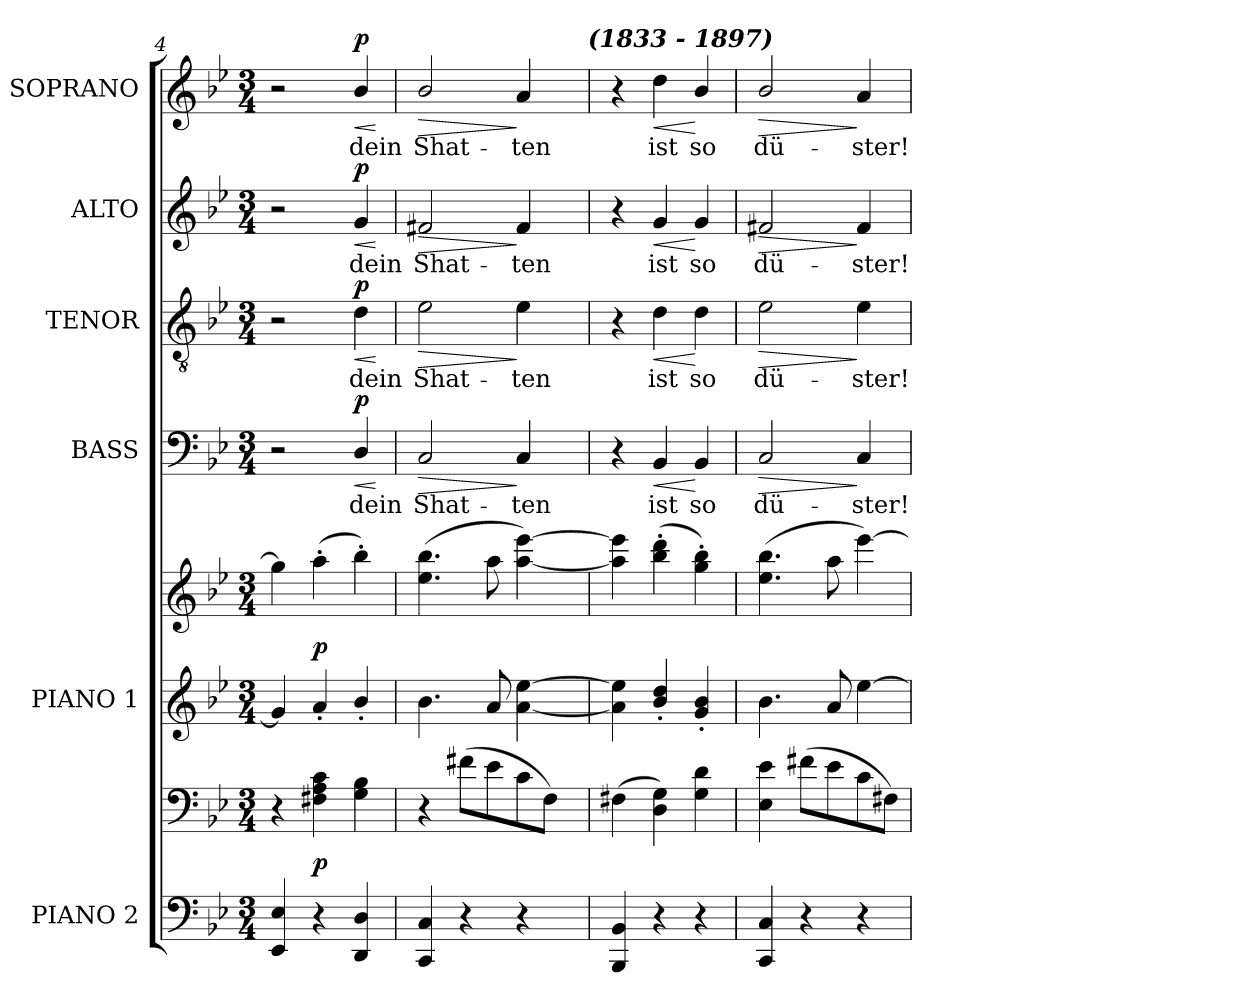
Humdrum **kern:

**kern	**kern	**dynam	**kern	**kern	**dynam	**kern	**text	**dynam	**kern	**text	**dynam	**kern	**text	**dynam	**kern	**text	**dynam
*part6	*part6	*part6	*part5	*part5	*part5	*part4	*part4	*part4	*part3	*part3	*part3	*part2	*part2	*part2	*part1	*part1	*part1
*staff8	*staff7	*staff7/8	*staff6	*staff5	*staff5/6	*staff4	*staff4	*staff4	*staff3	*staff3	*staff3	*staff2	*staff2	*staff2	*staff1	*staff1	*staff1
*I"PIANO 2	*	*	*I"PIANO 1	*	*	*I"BASS	*	*	*I"TENOR	*	*	*I"ALTO	*	*	*I"SOPRANO	*	*
*I'Pno.	*	*	*I'Pno.	*	*	*I'B.	*	*	*I'T.	*	*	*I'A.	*	*	*I'S.	*	*
*clefF4	*clefF4	*	*clefG2	*clefG2	*	*clefF4	*	*	*clefGv2	*	*	*clefG2	*	*	*clefG2	*	*
*	*	*	*	*	*	*	*	*	*ITrd7c12	*	*	*	*	*	*	*	*
*k[b-e-]	*k[b-e-]	*	*k[b-e-]	*k[b-e-]	*	*k[b-e-]	*	*	*k[b-e-]	*	*	*k[b-e-]	*	*	*k[b-e-]	*	*
*B-:	*B-:	*	*B-:	*B-:	*	*B-:	*	*	*B-:	*	*	*B-:	*	*	*B-:	*	*
*M3/4	*M3/4	*	*M3/4	*M3/4	*	*M3/4	*	*	*M3/4	*	*	*M3/4	*	*	*M3/4	*	*
=4	=4	=4	=4	=4	=4	=4	=4	=4	=4	=4	=4	=4	=4	=4	=4	=4	=4
4EE-i/ 4E-i	4r	.	4gi/]	4ggi\]	.	2r	.	.	2r	.	.	2r	.	.	2r	.	.
4r	4F#Xi\ 4Ai 4ci	p	4a'i/	(4aa'i\	p	.	.	.	.	.	.	.	.	.	.	.	.
!	!	!	!	!	!	!	!LO:LY:b:color=#000000	!LO:HP:b	!	!	!	!	!	!	!	!	!
!	!	!	!	!	!	!	!	!	!	!LO:LY:b:color=#000000	!LO:HP:b	!	!	!	!	!	!
!	!	!	!	!	!	!	!	!	!	!	!	!	!LO:LY:b:color=#000000	!LO:HP:b	!	!	!
!	!	!	!	!	!	!	!	!	!	!	!	!	!	!	!	!LO:LY:b:color=#000000	!LO:HP:b
4DDi/ 4Di	4Gi\ 4B-i	.	4b-'i/	4bb-'i\)	.	4Di/	dein	< p	4Di\	dein	< p	4gi/	dein	< p	4b-i/	dein	< p
.	.	.	.	.	.	.	.	[	.	.	[	.	.	[	.	.	[
=5	=5	=5	=5	=5	=5	=5	=5	=5	=5	=5	=5	=5	=5	=5	=5	=5	=5
!	!	!	!	!	!	!	!LO:LY:b:color=#000000	!LO:HP:b	!	!	!	!	!	!	!	!	!
!	!	!	!	!	!	!	!	!	!	!LO:LY:b:color=#000000	!LO:HP:b	!	!	!	!	!	!
!	!	!	!	!	!	!	!	!	!	!	!	!	!LO:LY:b:color=#000000	!LO:HP:b	!	!	!
!	!	!	!	!	!	!	!	!	!	!	!	!	!	!	!	!LO:LY:b:color=#000000	!LO:HP:b
*	*	*	*	*	*	*	*	*	*	*	*	*	*	*	*^	*	*
4CCi/ 4Ci	4r	.	4.b-i\	(4.ee-i\ 4.bb-i	.	2Ci/	Shat-	>	2E-i\	Shat-	>	2f#Xi/	Shat-	>	2b-i/	2ryy	Shat-	>
4r	(8f#Xi\L	.	.	.	.	.	.	.	.	.	.	.	.	.	.	.	.	.
.	8e-i\	.	8ai/	8aai\	.	.	.	.	.	.	.	.	.	.	.	.	.	.
!	!	!	!	!	!	!	!LO:LY:b:color=#000000	!	!	!	!	!	!	!	!	!	!	!
!	!	!	!	!	!	!	!	!	!	!LO:LY:b:color=#000000	!	!	!	!	!	!	!	!
!	!	!	!	!	!	!	!	!	!	!	!	!	!LO:LY:b:color=#000000	!	!	!	!	!
!	!	!	!	!	!	!	!	!	!	!	!	!	!	!	!	!	!LO:LY:b:color=#000000	!
4r	8ci\	.	[4ai\ [4ee-i	[4aai\ [4eee-i)	.	4Ci/	-ten	]	4E-i\	-ten	]	4f#i/	-ten	]	4ai/	8ryy	-ten	]
.	8Fi\J)	.	.	.	.	.	.	.	.	.	.	.	.	.	.	16ryy	.	.
.	.	.	.	.	.	.	.	.	.	.	.	.	.	.	.	32ryy	.	.
.	.	.	.	.	.	.	.	.	.	.	.	.	.	.	.	64ryy	.	.
.	.	.	.	.	.	.	.	.	.	.	.	.	.	.	.	128...ryy	.	.
!	!	!	!	!	!	!	!	!	!	!	!	!	!	!	!	!LO:TX:a:Bi:t=(1833 - 1897)	!	!
.	.	.	.	.	.	.	.	.	.	.	.	.	.	.	.	1024ryy	.	.
*	*	*	*	*	*	*	*	*	*	*	*	*	*	*	*v	*v	*	*
=6	=6	=6	=6	=6	=6	=6	=6	=6	=6	=6	=6	=6	=6	=6	=6	=6	=6
4BBB-i/ 4BB-i	(4F#Xi\	.	4ai\] 4ee-i]	4aai\] 4eee-i]	.	4r	.	.	4r	.	.	4r	.	.	4r	.	.
!	!	!	!	!	!	!	!LO:LY:b:color=#000000	!LO:HP:b	!	!	!	!	!	!	!	!	!
!	!	!	!	!	!	!	!	!	!	!LO:LY:b:color=#000000	!LO:HP:b	!	!	!	!	!	!
!	!	!	!	!	!	!	!	!	!	!	!	!	!LO:LY:b:color=#000000	!LO:HP:b	!	!	!
!	!	!	!	!	!	!	!	!	!	!	!	!	!	!	!	!LO:LY:b:color=#000000	!LO:HP:b
4r	4Di\ 4Gi)	.	4b-i/' 4ddi'	(4bb-i\' 4dddi'	.	4BB-i/	ist	<	4Di\	ist	<	4gi/	ist	<	4ddi\	ist	<
!	!	!	!	!	!	!	!LO:LY:b:color=#000000	!	!	!	!	!	!	!	!	!	!
!	!	!	!	!	!	!	!	!	!	!LO:LY:b:color=#000000	!	!	!	!	!	!	!
!	!	!	!	!	!	!	!	!	!	!	!	!	!LO:LY:b:color=#000000	!	!	!	!
!	!	!	!	!	!	!	!	!	!	!	!	!	!	!	!	!LO:LY:b:color=#000000	!
4r	4Gi\ 4di	.	4gi/' 4b-i'	4ggi\' 4bb-i')	.	4BB-i/	so	[	4Di\	so	[	4gi/	so	[	4b-i/	so	[
!!LO:LB:g=z
=7	=7	=7	=7	=7	=7	=7	=7	=7	=7	=7	=7	=7	=7	=7	=7	=7	=7
!	!	!	!	!	!	!	!LO:LY:b:color=#000000	!LO:HP:b	!	!	!	!	!	!	!	!	!
!	!	!	!	!	!	!	!	!	!	!LO:LY:b:color=#000000	!LO:HP:b	!	!	!	!	!	!
!	!	!	!	!	!	!	!	!	!	!	!	!	!LO:LY:b:color=#000000	!LO:HP:b	!	!	!
!	!	!	!	!	!	!	!	!	!	!	!	!	!	!	!	!LO:LY:b:color=#000000	!LO:HP:b
4CCi/ 4Ci	4E-i\ 4e-i	.	4.b-i\	(4.ee-i\ 4.bb-i	.	2Ci/	dü-	>	2E-i\	dü-	>	2f#Xi/	dü-	>	2b-i/	dü-	>
4r	(8f#Xi\L	.	.	.	.	.	.	.	.	.	.	.	.	.	.	.	.
.	8e-i\	.	8ai/	8aai\	.	.	.	.	.	.	.	.	.	.	.	.	.
!	!	!	!	!	!	!	!LO:LY:b:color=#000000	!	!	!	!	!	!	!	!	!	!
!	!	!	!	!	!	!	!	!	!	!LO:LY:b:color=#000000	!	!	!	!	!	!	!
!	!	!	!	!	!	!	!	!	!	!	!	!	!LO:LY:b:color=#000000	!	!	!	!
!	!	!	!	!	!	!	!	!	!	!	!	!	!	!	!	!LO:LY:b:color=#000000	!
4r	8ci\	.	[4ee-i\	[4eee-i\)	.	4Ci/	-ster!	]	4E-i\	-ster!	]	4f#i/	-ster!	]	4ai/	-ster!	]
.	8F#Xi\J)	.	.	.	.	.	.	.	.	.	.	.	.	.	.	.	.
=	=	=	=	=	=	=	=	=	=	=	=	=	=	=	=	=	=
*-	*-	*-	*-	*-	*-	*-	*-	*-	*-	*-	*-	*-	*-	*-	*-	*-	*-
